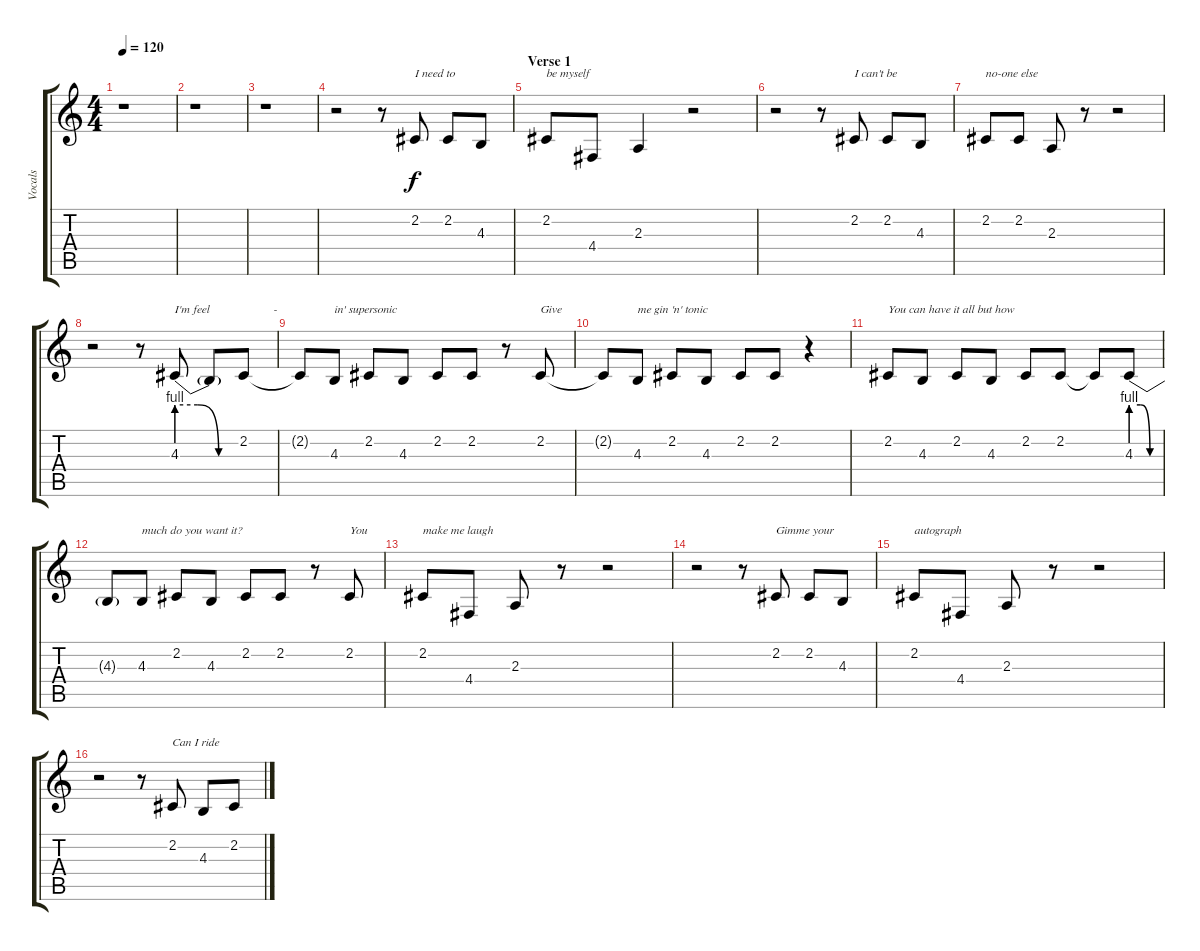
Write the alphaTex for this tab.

\track ("Vocals" "Vocals") {instrument tenorsax}
\staff {score tabs}
\tuning (E4 B3 G3 D3 A2 E2) {hide}
\ts (4 4)
\tempo 120
\clef g2
\ks c
r.1{dy f} |
r.1 |
r.1 |
r.2 r.8 2.2.8{txt "I need to"} 2.2.8 4.3.8 |
\section ("" "Verse 1")
2.2.8{txt "be myself"} 4.4.8 2.3.4 r.2 |
r.2 r.8 2.2.8{txt "I can't be"} 2.2.8 4.3.8 |
2.2.8{txt "no-one else"} 2.2.8 2.3.8 r.8 r.2 |
r.2 r.8 4.3{be (custom 0 4 20 4 40 0 60 0)}.8{txt "I'm feel"} 4.3{t}.8 2.2.8{txt "          -"} |
2.2{t}.8 4.3.8{txt "in' supersonic"} 2.2.8 4.3.8 2.2.8 2.2.8 r.8 2.2.8{txt "Give"} |
2.2{t}.8 4.3.8{txt "me gin 'n' tonic"} 2.2.8 4.3.8 2.2.8 2.2.8 r.4 |
2.2.8{txt "You can have it all but how"} 4.3.8 2.2.8 4.3.8 2.2.8 2.2.8 2.2{t}.8 4.3{be (custom 0 4 20 4 40 0 60 0)}.8 |
4.3{t}.8 4.3.8{txt "much do you want it?"} 2.2.8 4.3.8 2.2.8 2.2.8 r.8 2.2.8{txt "You"} |
2.2.8{txt "make me laugh"} 4.4.8 2.3.8 r.8 r.2 |
r.2 r.8 2.2.8{txt "Gimme your"} 2.2.8 4.3.8 |
2.2.8{txt "autograph"} 4.4.8 2.3.8 r.8 r.2 |
r.2 r.8 2.2.8{txt "Can I ride"} 4.3.8 2.2.8
